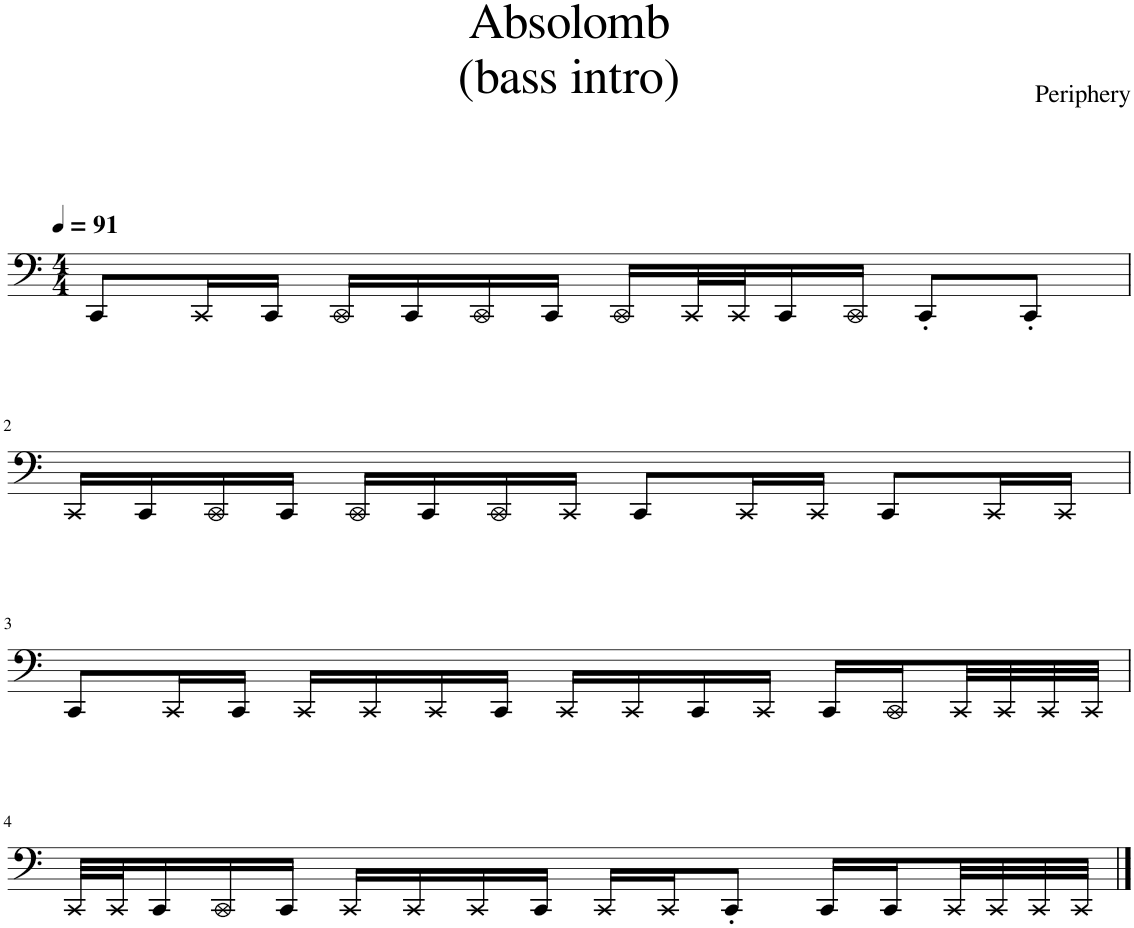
**kern
*part1
*staff1
*I"Basso elettrico
*I'B. el.
*clefF4
*Trd7c12
*k[]
*M4/4
*MM91
=1
8CC/L
16CC/L
16CC/JJ
16CC/LL
16CC/
16CC/
16CC/JJ
16CC/LL
32CC/L
32CC/J
16CC/
16CC/JJ
8CC'/L
8CC'/J
!!LO:LB:g=z
=2
16CC/LL
16CC/
16CC/
16CC/JJ
16CC/LL
16CC/
16CC/
16CC/JJ
8CC/L
16CC/L
16CC/JJ
8CC/L
16CC/L
16CC/JJ
!!LO:LB:g=z
=3
8CC/L
16CC/L
16CC/JJ
16CC/LL
16CC/
16CC/
16CC/JJ
16CC/LL
16CC/
16CC/
16CC/JJ
16CC/LL
16CC/
32CC/L
32CC/
32CC/
32CC/JJJ
!!LO:LB:g=z
=4
32CC/LLL
32CC/J
16CC/
16CC/
16CC/JJ
16CC/LL
16CC/
16CC/
16CC/JJ
16CC/LL
16CC/J
8CC'/J
16CC/LL
16CC/
32CC/L
32CC/
32CC/
32CC/JJJ
==
*-
